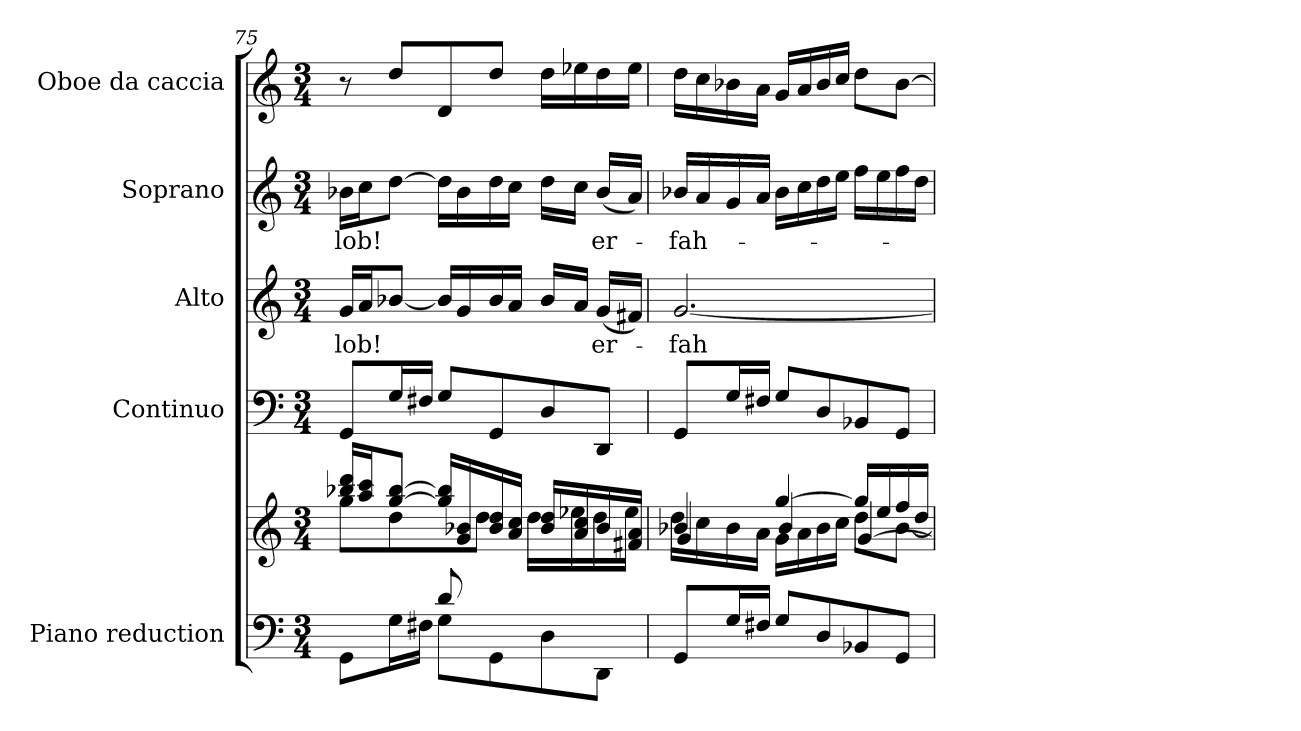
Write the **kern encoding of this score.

**kern	**kern	**kern	**kern	**text	**kern	**text	**kern
*part5	*part5	*part4	*part3	*part3	*part2	*part2	*part1
*staff6	*staff5	*staff4	*staff3	*staff3	*staff2	*staff2	*staff1
*I"Piano reduction	*	*I"Continuo	*I"Alto	*	*I"Soprano	*	*I"Oboe da caccia
*I'Pno	*	*	*	*	*	*	*I'Ob
*clefF4	*clefG2	*clefF4	*clefG2	*	*clefG2	*	*clefG2
*k[]	*k[]	*k[]	*k[]	*	*k[]	*	*k[]
*M3/4	*M3/4	*M3/4	*M3/4	*	*M3/4	*	*M3/4
=75	=75	=75	=75	=75	=75	=75	=75
*^	*^	*	*	*	*	*	*
!	!	!	!	!	!	!LO:LY:b	!	!LO:LY:b	!
4ryy	8GG\L	16bb-X/ 16ddd/LL	8gg\L	8GG/L	16g/LL	-lob!	16b-X\LL	-lob!	8r
.	.	16aa/ 16ccc/J	.	.	16a/J	.	16cc\J	.	.
.	16G\L	[8gg/ [8bb-/J	8dd\	16G/L	[8b-X/J	.	[8dd\J	.	8dd/L
.	16F#X\JJ	.	.	16F#X/JJ	.	.	.	.	.
8d/	8G\L	16gg/] 16bb-/]LL	8ryy	8G/L	16b-/LL]	.	16dd\LL]	.	8d/
.	.	16g/ 16b-X/	.	.	16g/	.	16b-\	.	.
4.ryy	8GG\	16b-/ 16dd/	8dd\J	8GG/	16b-/	.	16dd\	.	8dd/J
.	.	16a/ 16cc/JJ	.	.	16a/JJ	.	16cc\JJ	.	.
.	8D\	16b-/ 16dd/LL	16dd\LL	8D/	16b-/LL	.	16dd\LL	.	16dd\LL
.	.	16a/ 16cc/	16ee-X\	.	16a/JJ	.	16cc\JJ	.	16ee-X\
!	!	!	!	!	!	!LO:LY:b	!	!LO:LY:b	!
.	8DD\J	16b-/	16dd\	8DD/J	(16g/LL	er-	(16b-/LL	er-	16dd\
.	.	16f#X/ 16a/JJ	16ee-\JJ	.	16f#X/JJ)	.	16a/JJ)	.	16ee-\JJ
*v	*v	*	*	*	*	*	*	*	*
=76	=76	=76	=76	=76	=76	=76	=76	=76
*	*	*^	*	*	*	*	*	*
!	!	!	!	!	!	!LO:LY:b	!	!LO:LY:b	!
8GG/L	4b-X/	16dd\LL	4g/	8GG/L	[2.g/	-fah-	16b-X/LL	-fah-	16dd\LL
.	.	16cc\	.	.	.	.	16a/	.	16cc\
16G/L	.	16b-\	.	16G/L	.	.	16g/	.	16b-X\
16F#X/JJ	.	16a\JJ	.	16F#X/JJ	.	.	16a/JJ	.	16a\JJ
8G/L	[4gg/	16g\LL	4b-/	8G/L	.	.	16b-\LL	.	16g/LL
.	.	16a\	.	.	.	.	16cc\	.	16a/
8D/	.	16b-\	.	8D/	.	.	16dd\	.	16b-/
.	.	16cc\JJ	.	.	.	.	16ee\JJ	.	16cc/JJ
8BB-X/	16gg/LL]	8dd\L	[<4g/	8BB-X/	.	.	16ff\LL	.	8dd\L
.	16ee/	.	.	.	.	.	16ee\	.	.
8GG/J	16ff/	[8b-\J	.	8GG/J	.	.	16ff\	.	[8b-\J
.	16dd/JJ	.	.	.	.	.	16dd\JJ	.	.
*	*v	*v	*v	*	*	*	*	*	*
=	=	=	=	=	=	=	=
*-	*-	*-	*-	*-	*-	*-	*-
